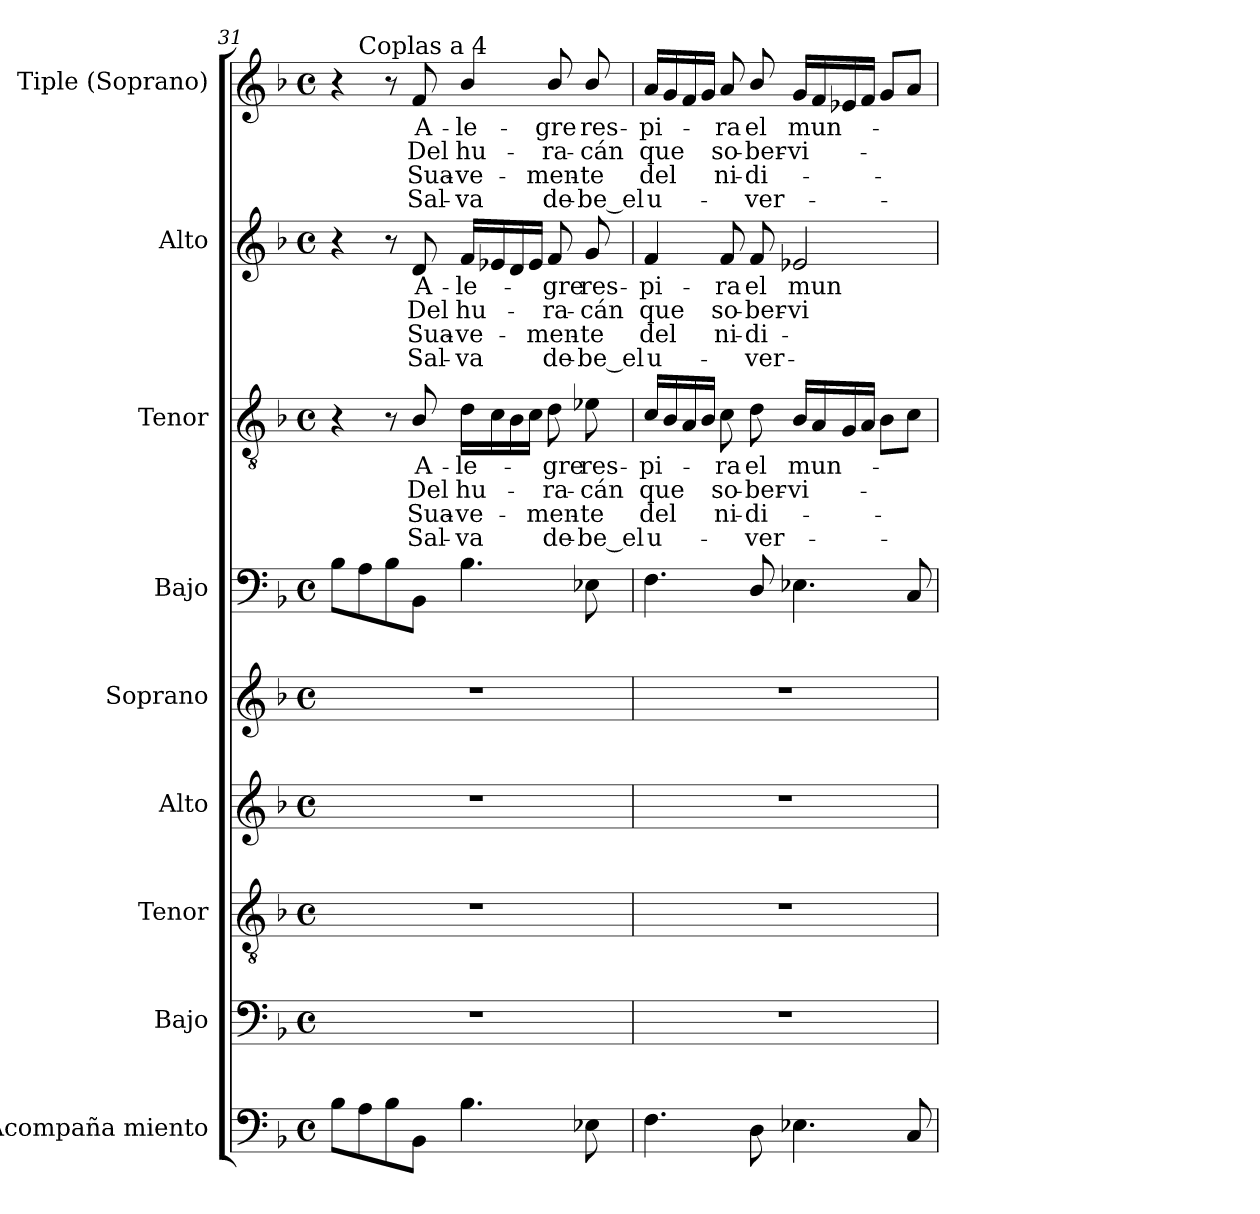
**kern	**kern	**kern	**kern	**kern	**kern	**kern	**text	**text	**text	**text	**kern	**text	**text	**text	**text	**kern	**text	**text	**text	**text
*part9	*part8	*part7	*part6	*part5	*part4	*part3	*part3	*part3	*part3	*part3	*part2	*part2	*part2	*part2	*part2	*part1	*part1	*part1	*part1	*part1
*staff9	*staff8	*staff7	*staff6	*staff5	*staff4	*staff3	*staff3	*staff3	*staff3	*staff3	*staff2	*staff2	*staff2	*staff2	*staff2	*staff1	*staff1	*staff1	*staff1	*staff1
*I"Acompaña miento	*I"Bajo	*I"Tenor	*I"Alto	*I"Soprano	*I"Bajo	*I"Tenor	*	*	*	*	*I"Alto	*	*	*	*	*I"Tiple (Soprano)	*	*	*	*
*I'Ac.	*I'B.	*I'T.	*I'A.	*I'S.	*I'B.	*I'T.	*	*	*	*	*I'A.	*	*	*	*	*I'S.	*	*	*	*
!!LO:PB:g=z
*clefF4	*clefF4	*clefGv2	*clefG2	*clefG2	*clefF4	*clefGv2	*	*	*	*	*clefG2	*	*	*	*	*clefG2	*	*	*	*
*	*	*ITrd7c12	*	*	*	*ITrd7c12	*	*	*	*	*	*	*	*	*	*	*	*	*	*
*k[b-]	*k[b-]	*k[b-]	*k[b-]	*k[b-]	*k[b-]	*k[b-]	*	*	*	*	*k[b-]	*	*	*	*	*k[b-]	*	*	*	*
*F:	*F:	*F:	*F:	*F:	*F:	*F:	*	*	*	*	*F:	*	*	*	*	*F:	*	*	*	*
*M4/4	*M4/4	*M4/4	*M4/4	*M4/4	*M4/4	*M4/4	*	*	*	*	*M4/4	*	*	*	*	*M4/4	*	*	*	*
*met(c)	*met(c)	*met(c)	*met(c)	*met(c)	*met(c)	*met(c)	*	*	*	*	*met(c)	*	*	*	*	*met(c)	*	*	*	*
=31	=31	=31	=31	=31	=31	=31	=31	=31	=31	=31	=31	=31	=31	=31	=31	=31	=31	=31	=31	=31
*	*	*	*	*	*	*	*	*	*	*	*	*	*	*	*	*^	*	*	*	*
8B-i\L	1r	1r	1r	1r	8B-i\L	4r	.	.	.	.	4r	.	.	.	.	4r	8ryy	.	.	.	.
!	!	!	!	!	!	!	!	!	!	!	!	!	!	!	!	!	!LO:TX:a:t=Coplas a 4	!	!	!	!
8Ai\	.	.	.	.	8Ai\	.	.	.	.	.	.	.	.	.	.	.	2..ryy	.	.	.	.
8B-i\	.	.	.	.	8B-i\	8r	.	.	.	.	8r	.	.	.	.	8r	.	.	.	.	.
!	!	!	!	!	!	!	!LO:LY:b:color=#000000	!LO:LY:b:color=#000000	!LO:LY:b:color=#000000	!LO:LY:b:color=#000000	!	!	!	!	!	!	!	!	!	!	!
!	!	!	!	!	!	!	!	!	!	!	!	!LO:LY:b:color=#000000	!LO:LY:b:color=#000000	!LO:LY:b:color=#000000	!LO:LY:b:color=#000000	!	!	!	!	!	!
!	!	!	!	!	!	!	!	!	!	!	!	!	!	!	!	!	!	!LO:LY:b:color=#000000	!LO:LY:b:color=#000000	!LO:LY:b:color=#000000	!LO:LY:b:color=#000000
8BB-i\J	.	.	.	.	8BB-i\J	8BB-i/	A-	Del	Sua-	Sal-	8di/	A-	Del	Sua-	Sal-	8fi/	.	A-	Del	Sua-	Sal-
!	!	!	!	!	!	!	!LO:LY:b:color=#000000	!LO:LY:b:color=#000000	!LO:LY:b:color=#000000	!LO:LY:b:color=#000000	!	!	!	!	!	!	!	!	!	!	!
!	!	!	!	!	!	!	!	!	!	!	!	!LO:LY:b:color=#000000	!LO:LY:b:color=#000000	!LO:LY:b:color=#000000	!LO:LY:b:color=#000000	!	!	!	!	!	!
!	!	!	!	!	!	!	!	!	!	!	!	!	!	!	!	!	!	!LO:LY:b:color=#000000	!LO:LY:b:color=#000000	!LO:LY:b:color=#000000	!LO:LY:b:color=#000000
4.B-i\	.	.	.	.	4.B-i\	16Di\LL	-le-	hu-	-ve-	-va	16fi/LL	-le-	hu-	-ve-	-va	4b-i/	.	-le-	hu-	-ve-	-va
.	.	.	.	.	.	16Ci\	.	.	.	.	16e-i/	.	.	.	.	.	.	.	.	.	.
.	.	.	.	.	.	16BB-i\	.	.	.	.	16di/	.	.	.	.	.	.	.	.	.	.
.	.	.	.	.	.	16Ci\JJ	.	.	.	.	16e-i/JJ	.	.	.	.	.	.	.	.	.	.
!	!	!	!	!	!	!	!LO:LY:b:color=#000000	!LO:LY:b:color=#000000	!LO:LY:b:color=#000000	!LO:LY:b:color=#000000	!	!	!	!	!	!	!	!	!	!	!
!	!	!	!	!	!	!	!	!	!	!	!	!LO:LY:b:color=#000000	!LO:LY:b:color=#000000	!LO:LY:b:color=#000000	!LO:LY:b:color=#000000	!	!	!	!	!	!
!	!	!	!	!	!	!	!	!	!	!	!	!	!	!	!	!	!	!LO:LY:b:color=#000000	!LO:LY:b:color=#000000	!LO:LY:b:color=#000000	!LO:LY:b:color=#000000
.	.	.	.	.	.	8Di\	-gre	-ra-	-men-	de-	8fi/	-gre	-ra-	-men-	de-	8b-i/	.	-gre	-ra-	-men-	de-
!	!	!	!	!	!	!	!LO:LY:b:color=#000000	!LO:LY:b:color=#000000	!LO:LY:b:color=#000000	!LO:LY:b:color=#000000	!	!	!	!	!	!	!	!	!	!	!
!	!	!	!	!	!	!	!	!	!	!	!	!LO:LY:b:color=#000000	!LO:LY:b:color=#000000	!LO:LY:b:color=#000000	!LO:LY:b:color=#000000	!	!	!	!	!	!
!	!	!	!	!	!	!	!	!	!	!	!	!	!	!	!	!	!	!LO:LY:b:color=#000000	!LO:LY:b:color=#000000	!LO:LY:b:color=#000000	!LO:LY:b:color=#000000
8E-Xi\	.	.	.	.	8E-Xi\	8E-Xi\	res-	-cán	-te	-be_el	8gi/	res-	-cán	-te	-be_el	8b-i/	.	res-	-cán	-te	-be_el
*	*	*	*	*	*	*	*	*	*	*	*	*	*	*	*	*v	*v	*	*	*	*
=32	=32	=32	=32	=32	=32	=32	=32	=32	=32	=32	=32	=32	=32	=32	=32	=32	=32	=32	=32	=32
*	*	*	*	*	*	*	*	*	*	*	*	*	*	*	*	*^	*	*	*	*
!	!	!	!	!	!	!	!LO:LY:b:color=#000000	!LO:LY:b:color=#000000	!LO:LY:b:color=#000000	!LO:LY:b:color=#000000	!	!	!	!	!	!	!	!	!	!	!
*	*	*	*	*	*	*	*	*	*	*	*	*	*	*	*	*v	*v	*	*	*	*
*	*	*	*	*	*	*	*	*	*	*	*	*	*	*	*	*^	*	*	*	*
!	!	!	!	!	!	!	!	!	!	!	!	!LO:LY:b:color=#000000	!LO:LY:b:color=#000000	!LO:LY:b:color=#000000	!LO:LY:b:color=#000000	!	!	!	!	!	!
*	*	*	*	*	*	*	*	*	*	*	*	*	*	*	*	*v	*v	*	*	*	*
*	*	*	*	*	*	*	*	*	*	*	*	*	*	*	*	*^	*	*	*	*
!	!	!	!	!	!	!	!	!	!	!	!	!	!	!	!	!	!	!LO:LY:b:color=#000000	!LO:LY:b:color=#000000	!LO:LY:b:color=#000000	!LO:LY:b:color=#000000
*	*	*	*	*	*	*	*	*	*	*	*	*	*	*	*	*v	*v	*	*	*	*
4.Fi\	1r	1r	1r	1r	4.Fi\	16Ci/LL	-pi-	que	del	u-	4fi/	-pi-	que	del	u-	16ai/LL	-pi-	que	del	u-
.	.	.	.	.	.	16BB-i/	.	.	.	.	.	.	.	.	.	16gi/	.	.	.	.
.	.	.	.	.	.	16AAi/	.	.	.	.	.	.	.	.	.	16fi/	.	.	.	.
.	.	.	.	.	.	16BB-i/JJ	.	.	.	.	.	.	.	.	.	16gi/JJ	.	.	.	.
!	!	!	!	!	!	!	!LO:LY:b:color=#000000	!LO:LY:b:color=#000000	!LO:LY:b:color=#000000	!	!	!	!	!	!	!	!	!	!	!
!	!	!	!	!	!	!	!	!	!	!	!	!LO:LY:b:color=#000000	!LO:LY:b:color=#000000	!LO:LY:b:color=#000000	!	!	!	!	!	!
!	!	!	!	!	!	!	!	!	!	!	!	!	!	!	!	!	!LO:LY:b:color=#000000	!LO:LY:b:color=#000000	!LO:LY:b:color=#000000	!
.	.	.	.	.	.	8Ci\	-ra	so-	-ni-	.	8fi/	-ra	so-	-ni-	.	8ai/	-ra	so-	-ni-	.
!	!	!	!	!	!	!	!LO:LY:b:color=#000000	!LO:LY:b:color=#000000	!LO:LY:b:color=#000000	!LO:LY:b:color=#000000	!	!	!	!	!	!	!	!	!	!
!	!	!	!	!	!	!	!	!	!	!	!	!LO:LY:b:color=#000000	!LO:LY:b:color=#000000	!LO:LY:b:color=#000000	!LO:LY:b:color=#000000	!	!	!	!	!
!	!	!	!	!	!	!	!	!	!	!	!	!	!	!	!	!	!LO:LY:b:color=#000000	!LO:LY:b:color=#000000	!LO:LY:b:color=#000000	!LO:LY:b:color=#000000
8Di\	.	.	.	.	8Di/	8Di\	el	-ber-	di-	-ver-	8fi/	el	-ber-	di-	-ver-	8b-i/	el	-ber-	di-	-ver-
!	!	!	!	!	!	!	!LO:LY:b:color=#000000	!LO:LY:b:color=#000000	!	!	!	!	!	!	!	!	!	!	!	!
!	!	!	!	!	!	!	!	!	!	!	!	!LO:LY:b:color=#000000	!LO:LY:b:color=#000000	!	!	!	!	!	!	!
!	!	!	!	!	!	!	!	!	!	!	!	!	!	!	!	!	!LO:LY:b:color=#000000	!LO:LY:b:color=#000000	!	!
4.E-Xi\	.	.	.	.	4.E-Xi\	16BB-i/LL	mun-	-vi-	.	.	2e-Xi/	mun-	-vi-	.	.	16gi/LL	mun-	-vi-	.	.
.	.	.	.	.	.	16AAi/	.	.	.	.	.	.	.	.	.	16fi/	.	.	.	.
.	.	.	.	.	.	16GGi/	.	.	.	.	.	.	.	.	.	16e-Xi/	.	.	.	.
.	.	.	.	.	.	16AAi/JJ	.	.	.	.	.	.	.	.	.	16fi/JJ	.	.	.	.
.	.	.	.	.	.	8BB-i\L	.	.	.	.	.	.	.	.	.	8gi/L	.	.	.	.
8Ci/	.	.	.	.	8Ci/	8Ci\J	.	.	.	.	.	.	.	.	.	8ai/J	.	.	.	.
=	=	=	=	=	=	=	=	=	=	=	=	=	=	=	=	=	=	=	=	=
*-	*-	*-	*-	*-	*-	*-	*-	*-	*-	*-	*-	*-	*-	*-	*-	*-	*-	*-	*-	*-
